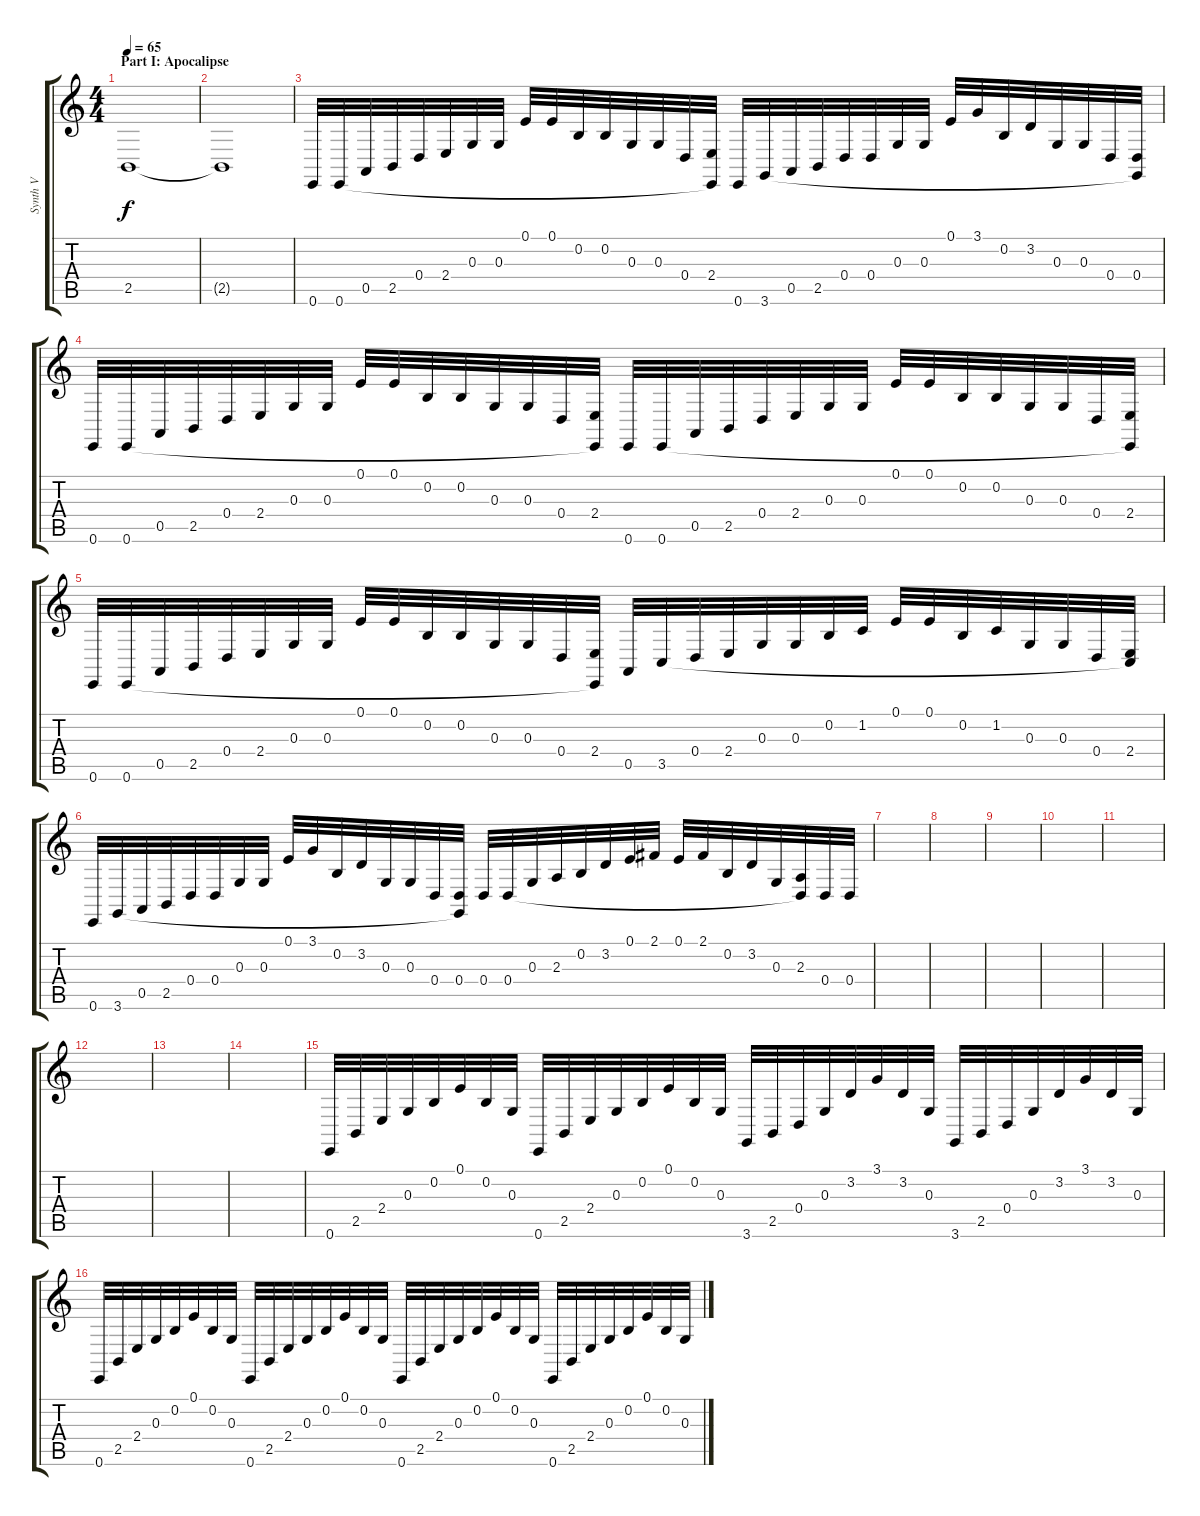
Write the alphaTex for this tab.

\track ("Synth V" "Synth V") {instrument churchorgan}
\staff {score tabs}
\tuning (E4 B3 G3 D3 A2 E2) {hide}
\ts (4 4)
\section ("" "Part I: Apocalipse")
\tempo 65
\clef g2
\ks c
2.5.1{dy f instrument churchorgan} |
2.5{t}.1 |
0.6.32 0.6.32 0.5.32 2.5.32 0.4.32 2.4.32 0.3.32 0.3.32 0.1.32 0.1.32 0.2.32 0.2.32 0.3.32 0.3.32 0.4.32 (2.4 0.6{t}).32 0.6.32 3.6.32 0.5.32 2.5.32 0.4.32 0.4.32 0.3.32 0.3.32 0.1.32 3.1.32 0.2.32 3.2.32 0.3.32 0.3.32 0.4.32 (0.4 3.6{t}).32 |
0.6.32 0.6.32 0.5.32 2.5.32 0.4.32 2.4.32 0.3.32 0.3.32 0.1.32 0.1.32 0.2.32 0.2.32 0.3.32 0.3.32 0.4.32 (2.4 0.6{t}).32 0.6.32 0.6.32 0.5.32 2.5.32 0.4.32 2.4.32 0.3.32 0.3.32 0.1.32 0.1.32 0.2.32 0.2.32 0.3.32 0.3.32 0.4.32 (2.4 0.6{t}).32 |
0.6.32 0.6.32 0.5.32 2.5.32 0.4.32 2.4.32 0.3.32 0.3.32 0.1.32 0.1.32 0.2.32 0.2.32 0.3.32 0.3.32 0.4.32 (2.4 0.6{t}).32 0.5.32 3.5.32 0.4.32 2.4.32 0.3.32 0.3.32 0.2.32 1.2.32 0.1.32 0.1.32 0.2.32 1.2.32 0.3.32 0.3.32 0.4.32 (2.4 3.5{t}).32 |
0.6.32 3.6.32 0.5.32 2.5.32 0.4.32 0.4.32 0.3.32 0.3.32 0.1.32 3.1.32 0.2.32 3.2.32 0.3.32 0.3.32 0.4.32 (0.4 3.6{t}).32 0.4.32 0.4.32 0.3.32 2.3.32 0.2.32 3.2.32 0.1.32 2.1.32 0.1.32 2.1.32 0.2.32 3.2.32 0.3.32 (2.3 0.4{t}).32 0.4.32 0.4.32 |
|
|
|
|
|
|
|
|
0.6.32 2.5.32 2.4.32 0.3.32 0.2.32 0.1.32 0.2.32 0.3.32 0.6.32 2.5.32 2.4.32 0.3.32 0.2.32 0.1.32 0.2.32 0.3.32 3.6.32 2.5.32 0.4.32 0.3.32 3.2.32 3.1.32 3.2.32 0.3.32 3.6.32 2.5.32 0.4.32 0.3.32 3.2.32 3.1.32 3.2.32 0.3.32 |
0.6.32 2.5.32 2.4.32 0.3.32 0.2.32 0.1.32 0.2.32 0.3.32 0.6.32 2.5.32 2.4.32 0.3.32 0.2.32 0.1.32 0.2.32 0.3.32 0.6.32 2.5.32 2.4.32 0.3.32 0.2.32 0.1.32 0.2.32 0.3.32 0.6.32 2.5.32 2.4.32 0.3.32 0.2.32 0.1.32 0.2.32 0.3.32
